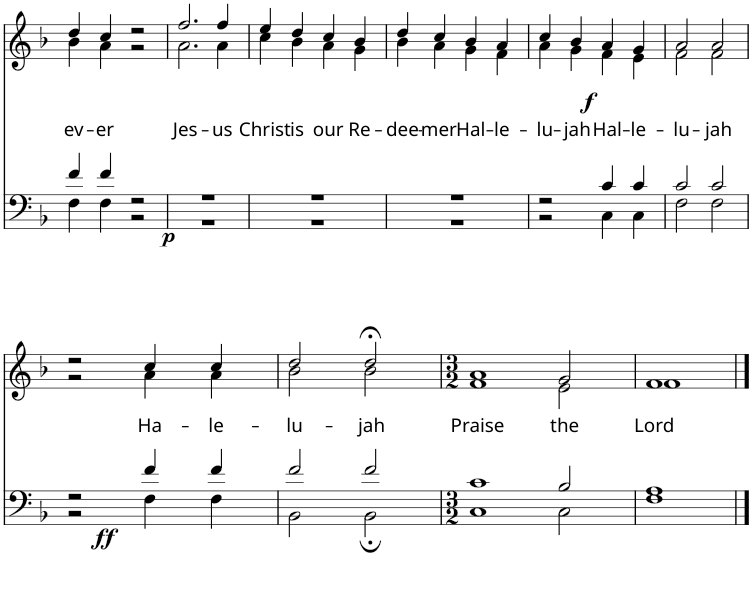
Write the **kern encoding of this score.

**kern	**kern	**text	**dynam
*part1	*part1	*part1	*part1
*staff2	*staff1	*staff1	*staff1/2
*I"Piano	*	*	*
*I'Pno	*	*	*
!!LO:PB:g=z
*clefF4	*clefG2	*	*
*k[b-]	*k[b-]	*	*
*M2/2	*M2/2	*	*
=25	=25	=25	=25
*^	*	*	*
!	!	!	!LO:LY:b	!
*	*	*^	*	*
4f/	4F\	4dd/	4b-\	ev-	.
!	!	!	!	!LO:LY:b	!
4f/	4F\	4cc/	4a\	-er	.
2r	2r	2r	2r	.	.
=26	=26	=26	=26	=26	=26
!	!	!	!	!LO:LY:b	!LO:DY:b=2
1r	1r	2.ff/	2.a\	Jes-	p
!	!	!	!	!LO:LY:b	!
.	.	4ff/	4a\	-us	.
=27	=27	=27	=27	=27	=27
!	!	!	!	!LO:LY:b	!
1r	1r	4ee/	4cc\	Christ	.
!	!	!	!	!LO:LY:b	!
.	.	4dd/	4b-\	is	.
!	!	!	!	!LO:LY:b	!
.	.	4cc/	4a\	our	.
!	!	!	!	!LO:LY:b	!
.	.	4b-/	4g\	Re-	.
=28	=28	=28	=28	=28	=28
!	!	!	!	!LO:LY:b	!
1r	1r	4dd/	4b-\	-dee-	.
!	!	!	!	!LO:LY:b	!
.	.	4cc/	4a\	-mer	.
!	!	!	!	!LO:LY:b	!
.	.	4b-/	4g\	Hal-	.
!	!	!	!	!LO:LY:b	!
.	.	4a/	4f\	-le-	.
=29	=29	=29	=29	=29	=29
!	!	!	!	!LO:LY:b	!
2r	2r	4cc/	4a\	-lu-	.
!	!	!	!	!LO:LY:b	!
.	.	4b-/	4g\	-jah	.
!	!	!	!	!LO:LY:b	!LO:DY:b
4c/	4C\	4a/	4f\	Hal-	f
!	!	!	!	!LO:LY:b	!
4c/	4C\	4g/	4e\	-le-	.
=30	=30	=30	=30	=30	=30
!	!	!	!	!LO:LY:b	!
2c/	2F\	2a/	2f\	-lu-	.
!	!	!	!	!LO:LY:b	!
2c/	2F\	2a/	2f\	-jah	.
!!LO:LB:g=z	!!
=31	=31	=31	=31	=31	=31
2r	2r	2r	2r	.	.
!	!	!	!	!LO:LY:b	!LO:DY:b=2
4f/	4F\	4cc/	4a\	Ha-	ff
!	!	!	!	!LO:LY:b	!
4f/	4F\	4cc/	4a\	-le-	.
=32	=32	=32	=32	=32	=32
!	!	!	!	!LO:LY:b	!
2f/	2BB-\	2dd/	2b-\	-lu-	.
!	!	!	!	!LO:LY:b	!
2f/	2BB-;\	2dd;</	2b-\	-jah	.
=33	=33	=33	=33	=33	=33
*M3/2	*	*M3/2	*	*	*
!	!	!	!	!LO:LY:b	!
1c	1C	1a	1f	Praise	.
!	!	!	!	!LO:LY:b	!
2B-/	2C\	2g/	2e\	the	.
=34	=34	=34	=34	=34	=34
!	!	!	!	!LO:LY:b	!
1A	1F	1f	1f	Lord	.
*v	*v	*	*	*	*
*	*v	*v	*	*
==	==	==	==
*-	*-	*-	*-
